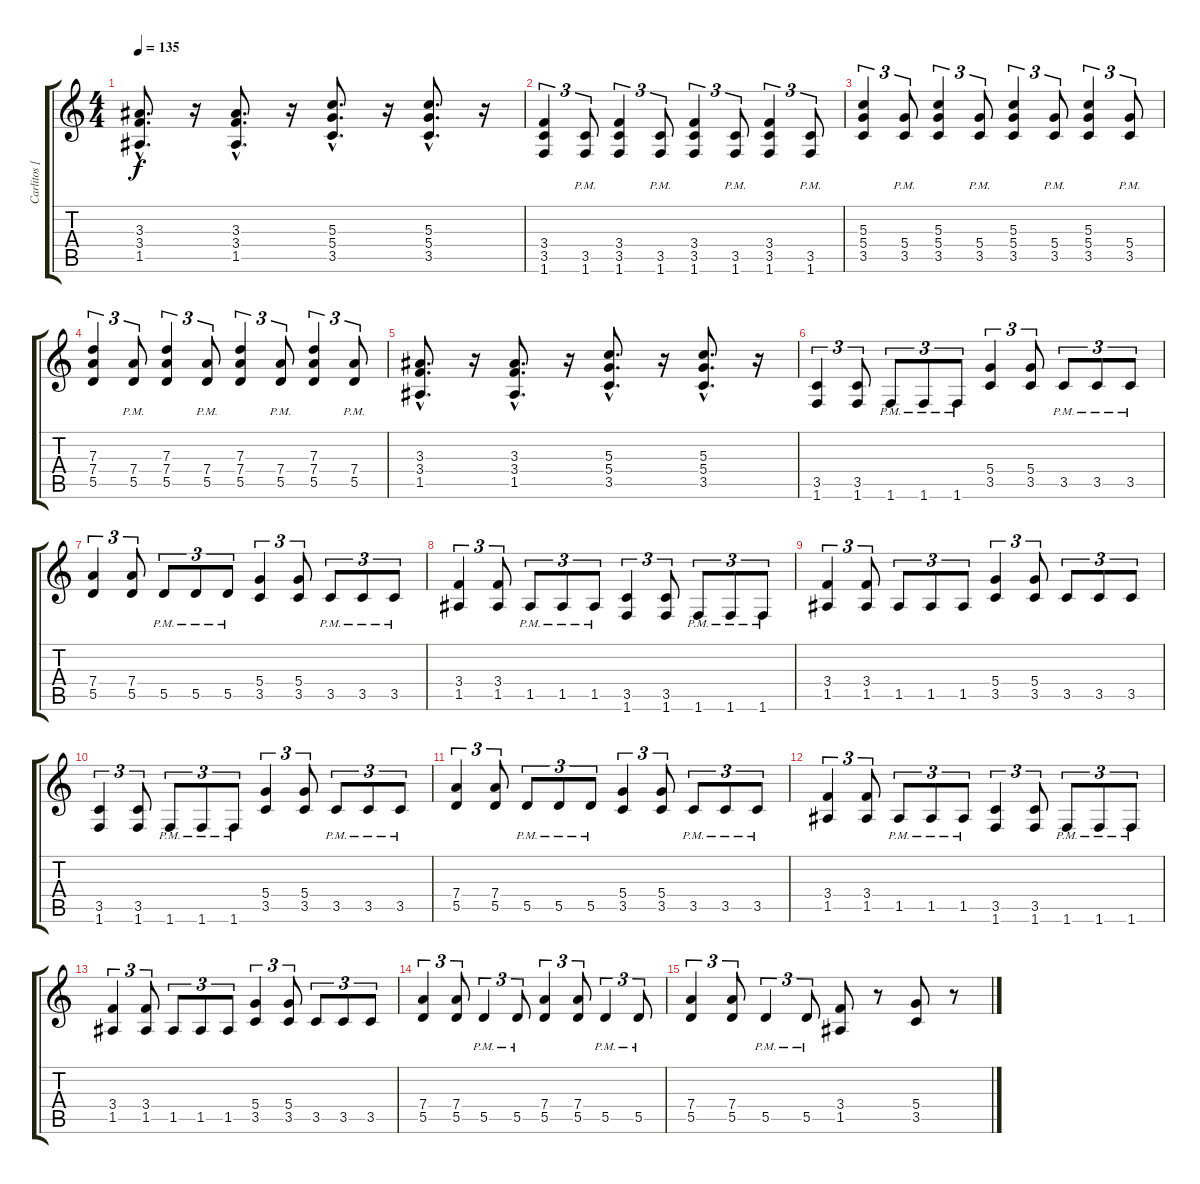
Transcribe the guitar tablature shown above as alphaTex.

\track ("Carlitos [guitarra elec.]" "Carlitos [") {instrument distortionguitar}
\staff {score tabs}
\tuning (E4 B3 G3 D3 A2 E2) {hide}
\ts (4 4)
\tempo 135
\clef g2
\ks c
(3.3{hac} 3.4{hac} 1.5{hac}).8{d dy f} r.16 (3.3{hac} 3.4{hac} 1.5{hac}).8{d} r.16 (5.3{hac} 5.4{hac} 3.5{hac}).8{d} r.16 (5.3{hac} 5.4{hac} 3.5{hac}).8{d} r.16 |
(3.4 3.5 1.6).4{tu (3 2)} (3.5{pm} 1.6{pm}).8{tu (3 2)} (3.4 3.5 1.6).4{tu (3 2)} (3.5{pm} 1.6{pm}).8{tu (3 2)} (3.4 3.5 1.6).4{tu (3 2)} (3.5{pm} 1.6{pm}).8{tu (3 2)} (3.4 3.5 1.6).4{tu (3 2)} (3.5{pm} 1.6{pm}).8{tu (3 2)} |
(5.3 5.4 3.5).4{tu (3 2)} (5.4{pm} 3.5{pm}).8{tu (3 2)} (5.3 5.4 3.5).4{tu (3 2)} (5.4{pm} 3.5{pm}).8{tu (3 2)} (5.3 5.4 3.5).4{tu (3 2)} (5.4{pm} 3.5{pm}).8{tu (3 2)} (5.3 5.4 3.5).4{tu (3 2)} (5.4{pm} 3.5{pm}).8{tu (3 2)} |
(7.3 7.4 5.5).4{tu (3 2)} (7.4{pm} 5.5{pm}).8{tu (3 2)} (7.3 7.4 5.5).4{tu (3 2)} (7.4{pm} 5.5{pm}).8{tu (3 2)} (7.3 7.4 5.5).4{tu (3 2)} (7.4{pm} 5.5{pm}).8{tu (3 2)} (7.3 7.4 5.5).4{tu (3 2)} (7.4{pm} 5.5{pm}).8{tu (3 2)} |
(3.3{hac} 3.4{hac} 1.5{hac}).8{d} r.16 (3.3{hac} 3.4{hac} 1.5{hac}).8{d} r.16 (5.3{hac} 5.4{hac} 3.5{hac}).8{d} r.16 (5.3{hac} 5.4{hac} 3.5{hac}).8{d} r.16 |
(3.5 1.6).4{tu (3 2)} (3.5 1.6).8{tu (3 2)} 1.6{pm}.8{tu (3 2)} 1.6{pm}.8{tu (3 2)} 1.6{pm}.8{tu (3 2)} (5.4 3.5).4{tu (3 2)} (5.4 3.5).8{tu (3 2)} 3.5{pm}.8{tu (3 2)} 3.5{pm}.8{tu (3 2)} 3.5{pm}.8{tu (3 2)} |
(7.4 5.5).4{tu (3 2)} (7.4 5.5).8{tu (3 2)} 5.5{pm}.8{tu (3 2)} 5.5{pm}.8{tu (3 2)} 5.5{pm}.8{tu (3 2)} (5.4 3.5).4{tu (3 2)} (5.4 3.5).8{tu (3 2)} 3.5{pm}.8{tu (3 2)} 3.5{pm}.8{tu (3 2)} 3.5{pm}.8{tu (3 2)} |
(3.4 1.5).4{tu (3 2)} (3.4 1.5).8{tu (3 2)} 1.5{pm}.8{tu (3 2)} 1.5{pm}.8{tu (3 2)} 1.5{pm}.8{tu (3 2)} (3.5 1.6).4{tu (3 2)} (3.5 1.6).8{tu (3 2)} 1.6{pm}.8{tu (3 2)} 1.6{pm}.8{tu (3 2)} 1.6{pm}.8{tu (3 2)} |
(3.4 1.5).4{tu (3 2)} (3.4 1.5).8{tu (3 2)} 1.5.8{tu (3 2)} 1.5.8{tu (3 2)} 1.5.8{tu (3 2)} (5.4 3.5).4{tu (3 2)} (5.4 3.5).8{tu (3 2)} 3.5.8{tu (3 2)} 3.5.8{tu (3 2)} 3.5.8{tu (3 2)} |
(3.5 1.6).4{tu (3 2)} (3.5 1.6).8{tu (3 2)} 1.6{pm}.8{tu (3 2)} 1.6{pm}.8{tu (3 2)} 1.6{pm}.8{tu (3 2)} (5.4 3.5).4{tu (3 2)} (5.4 3.5).8{tu (3 2)} 3.5{pm}.8{tu (3 2)} 3.5{pm}.8{tu (3 2)} 3.5{pm}.8{tu (3 2)} |
(7.4 5.5).4{tu (3 2)} (7.4 5.5).8{tu (3 2)} 5.5{pm}.8{tu (3 2)} 5.5{pm}.8{tu (3 2)} 5.5{pm}.8{tu (3 2)} (5.4 3.5).4{tu (3 2)} (5.4 3.5).8{tu (3 2)} 3.5{pm}.8{tu (3 2)} 3.5{pm}.8{tu (3 2)} 3.5{pm}.8{tu (3 2)} |
(3.4 1.5).4{tu (3 2)} (3.4 1.5).8{tu (3 2)} 1.5{pm}.8{tu (3 2)} 1.5{pm}.8{tu (3 2)} 1.5{pm}.8{tu (3 2)} (3.5 1.6).4{tu (3 2)} (3.5 1.6).8{tu (3 2)} 1.6{pm}.8{tu (3 2)} 1.6{pm}.8{tu (3 2)} 1.6{pm}.8{tu (3 2)} |
(3.4 1.5).4{tu (3 2)} (3.4 1.5).8{tu (3 2)} 1.5.8{tu (3 2)} 1.5.8{tu (3 2)} 1.5.8{tu (3 2)} (5.4 3.5).4{tu (3 2)} (5.4 3.5).8{tu (3 2)} 3.5.8{tu (3 2)} 3.5.8{tu (3 2)} 3.5.8{tu (3 2)} |
(7.4 5.5).4{tu (3 2)} (7.4 5.5).8{tu (3 2)} 5.5{pm}.4{tu (3 2)} 5.5{pm}.8{tu (3 2)} (7.4 5.5).4{tu (3 2)} (7.4 5.5).8{tu (3 2)} 5.5{pm}.4{tu (3 2)} 5.5{pm}.8{tu (3 2)} |
(7.4 5.5).4{tu (3 2)} (7.4 5.5).8{tu (3 2)} 5.5{pm}.4{tu (3 2)} 5.5{pm}.8{tu (3 2)} (3.4 1.5).8 r.8 (5.4 3.5).8 r.8
